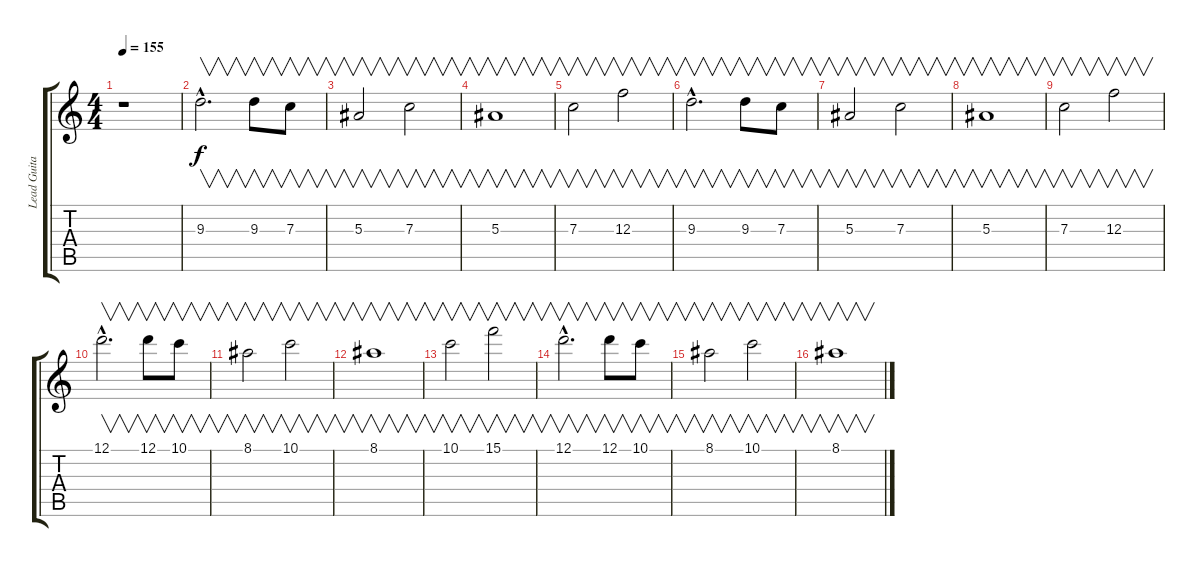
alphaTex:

\track ("Lead Guitar 1" "Lead Guita") {instrument distortionguitar}
\staff {score tabs}
\tuning (D4 A3 F3 C3 G2 D2) {hide}
\ts (4 4)
\tempo 155
\clef g2
\ks c
r.1{dy f instrument distortionguitar} |
9.3{hac}.2{v d} 9.3.8{v} 7.3.8{v} |
5.3.2{v} 7.3.2{v} |
5.3.1{v} |
7.3.2{v} 12.3.2{v} |
9.3{hac}.2{v d} 9.3.8{v} 7.3.8{v} |
5.3.2{v} 7.3.2{v} |
5.3.1{v} |
7.3.2{v} 12.3.2{v} |
12.1{hac}.2{v d} 12.1.8{v} 10.1.8{v} |
8.1.2{v} 10.1.2{v} |
8.1.1{v} |
10.1.2{v} 15.1.2{v} |
12.1{hac}.2{v d} 12.1.8{v} 10.1.8{v} |
8.1.2{v} 10.1.2{v} |
8.1.1{v}
